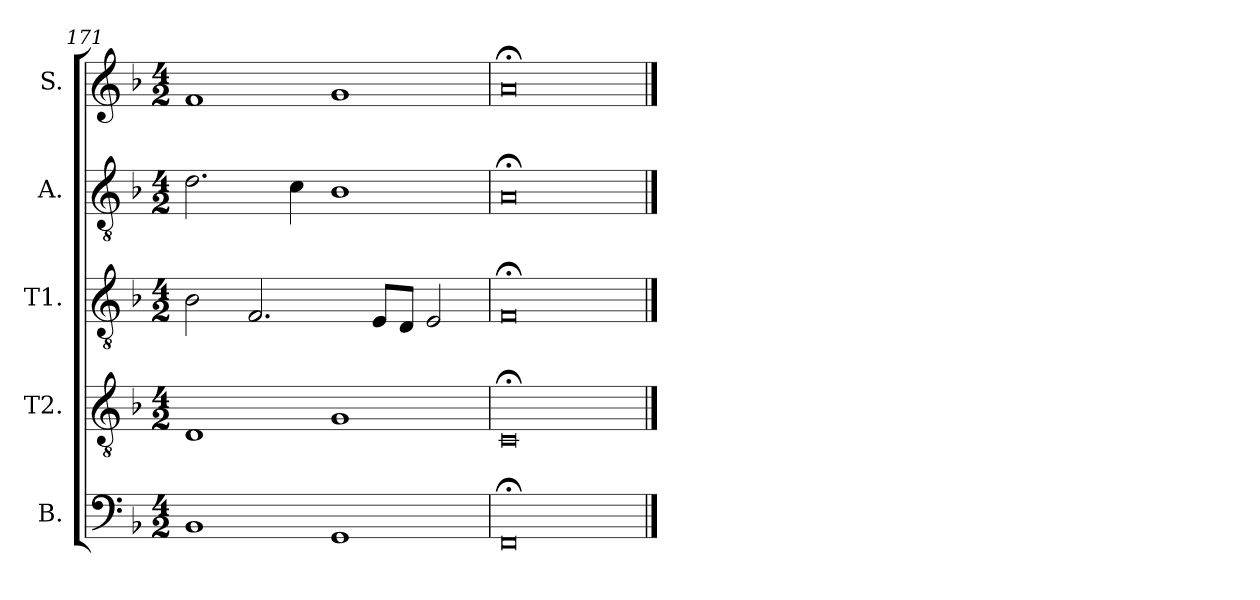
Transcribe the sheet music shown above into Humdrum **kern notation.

**kern	**kern	**kern	**kern	**kern
*part5	*part4	*part3	*part2	*part1
*staff5	*staff4	*staff3	*staff2	*staff1
*I"B.	*I"T2.	*I"T1.	*I"A.	*I"S.
*I'B.	*I'T2.	*I'T1.	*I'A.	*I'S.
!!LO:PB:g=z
*clefF4	*clefGv2	*clefGv2	*clefGv2	*clefG2
*k[b-]	*k[b-]	*k[b-]	*k[b-]	*k[b-]
*F:	*F:	*F:	*F:	*F:
*M4/2	*M4/2	*M4/2	*M4/2	*M4/2
=171	=171	=171	=171	=171
1BB-	1D	2B-\	2.d\	1f
.	.	2.F/	.	.
.	.	.	4c\	.
1GG	1G	.	1B-	1g
.	.	8E/L	.	.
.	.	8D/J	.	.
.	.	2E/	.	.
=172	=172	=172	=172	=172
0FF;<	0C;<	0F;<	0A;<	0a;<
==	==	==	==	==
*-	*-	*-	*-	*-
